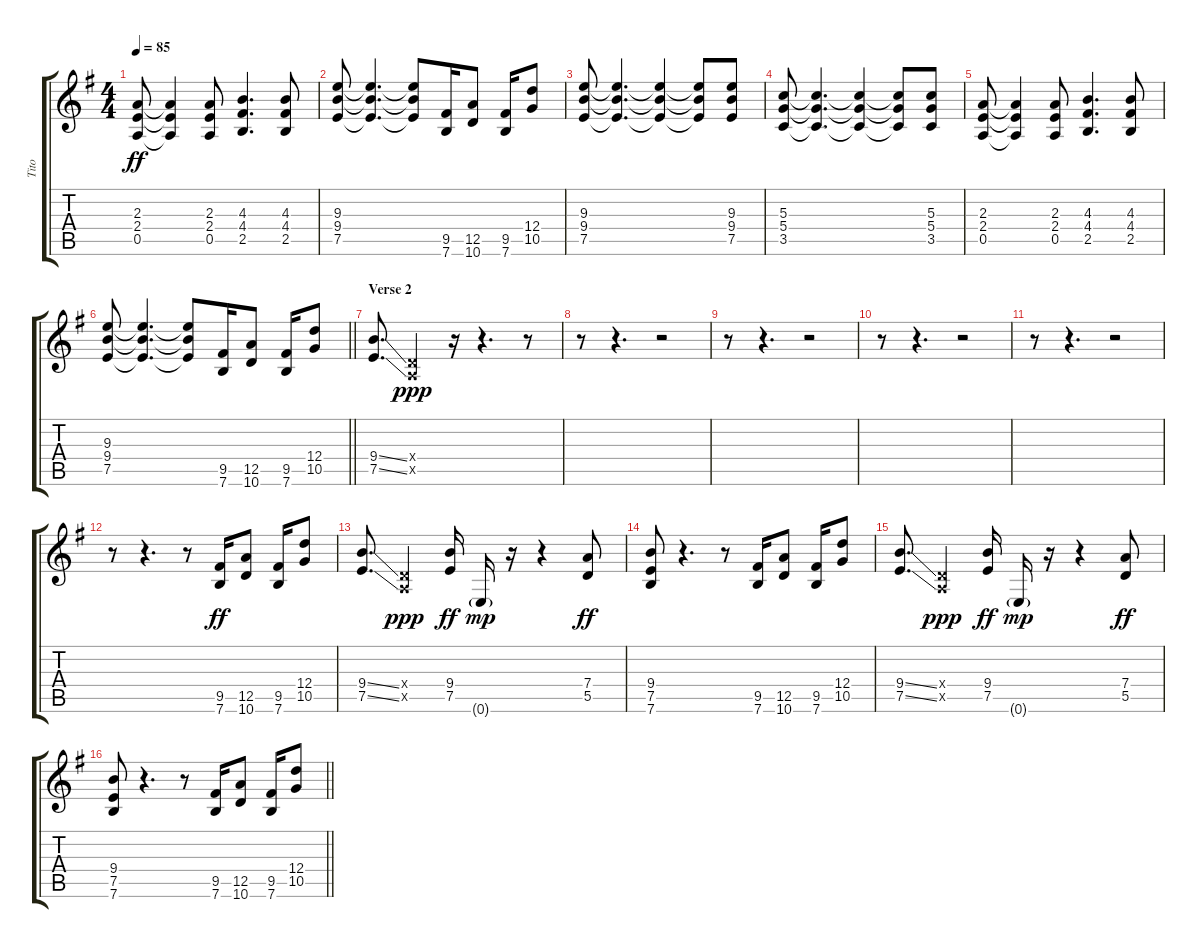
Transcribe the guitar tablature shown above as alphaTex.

\track ("Tito" "Tito") {instrument overdrivenguitar}
\staff {score tabs}
\tuning (E4 B3 G3 D3 A2 E2) {hide}
\ts (4 4)
\tempo 85
\clef g2
\ks g
(2.3 2.4 0.5).8{dy ff} (2.3{t} 2.4{t} 0.5{t}).4 (2.3 2.4 0.5).8 (4.3 4.4 2.5).4{d} (4.3 4.4 2.5).8 |
(9.3 9.4 7.5).8 (9.3{t} 9.4{t} 7.5{t}).4{d} (9.3{t} 9.4{t} 7.5{t}).8 (9.5 7.6).16 (12.5 10.6).8 (9.5 7.6).16 (12.4 10.5).8 |
(9.3 9.4 7.5).8 (9.3{t} 9.4{t} 7.5{t}).4{d} (9.3{t} 9.4{t} 7.5{t}).4 (9.3{t} 9.4{t} 7.5{t}).8 (9.3 9.4 7.5).8 |
(5.3 5.4 3.5).8 (5.3{t} 5.4{t} 3.5{t}).4{d} (5.3{t} 5.4{t} 3.5{t}).4 (5.3{t} 5.4{t} 3.5{t}).8 (5.3 5.4 3.5).8 |
(2.3 2.4 0.5).8 (2.3{t} 2.4{t} 0.5{t}).4 (2.3 2.4 0.5).8 (4.3 4.4 2.5).4{d} (4.3 4.4 2.5).8 |
\barLineRight lightlight
(9.3 9.4 7.5).8 (9.3{t} 9.4{t} 7.5{t}).4{d} (9.3{t} 9.4{t} 7.5{t}).8 (9.5 7.6).16 (12.5 10.6).8 (9.5 7.6).16 (12.4 10.5).8 |
\section ("" "Verse 2")
(9.4{ss} 7.5{ss}).8{d} (0.4{x} 0.5{x}).4{dy ppp} r.16 r.4{d} r.8 |
r.8 r.4{d} r.2 |
r.8 r.4{d} r.2 |
r.8 r.4{d} r.2 |
r.8 r.4{d} r.2 |
r.8 r.4{d} r.8 (9.5 7.6).16{dy ff} (12.5 10.6).8 (9.5 7.6).16 (12.4 10.5).8 |
(9.4{ss} 7.5{ss}).8{d} (0.4{x} 0.5{x}).4{dy ppp} (9.4 7.5).16{dy ff} 0.6{g}.16{dy mp} r.16 r.4 (7.4 5.5).8{dy ff} |
(9.4 7.5 7.6).8 r.4{d} r.8 (9.5 7.6).16 (12.5 10.6).8 (9.5 7.6).16 (12.4 10.5).8 |
(9.4{ss} 7.5{ss}).8{d} (0.4{x} 0.5{x}).4{dy ppp} (9.4 7.5).16{dy ff} 0.6{g}.16{dy mp} r.16 r.4 (7.4 5.5).8{dy ff} |
\barLineRight lightlight
(9.4 7.5 7.6).8 r.4{d} r.8 (9.5 7.6).16 (12.5 10.6).8 (9.5 7.6).16 (12.4 10.5).8
